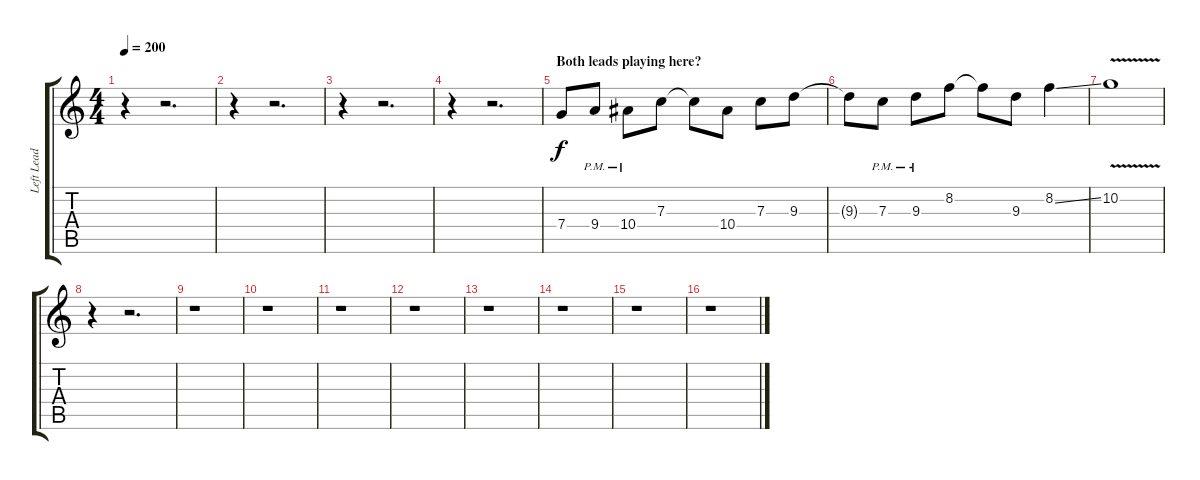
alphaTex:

\track ("Left Lead Gtr" "Left Lead ") {instrument overdrivenguitar}
\staff {score tabs}
\tuning (D4 A3 F3 C3 G2 D2) {hide}
\ts (4 4)
\tempo 200
\clef g2
\ks c
r.4{dy f} r.2{d} |
r.4 r.2{d} |
r.4 r.2{d} |
r.4 r.2{d} |
\section ("" "Both leads playing here?")
7.4.8 9.4{pm}.8 10.4{pm}.8 7.3.8 7.3{t}.8 10.4.8 7.3.8 9.3.8 |
9.3{t}.8 7.3{pm}.8 9.3{pm}.8 8.2.8 8.2{t}.8 9.3.8 8.2{ss}.4 |
10.2{v}.1 |
r.4 r.2{d} |
r.1 |
r.1 |
r.1 |
r.1 |
r.1 |
r.1 |
r.1 |
r.1
